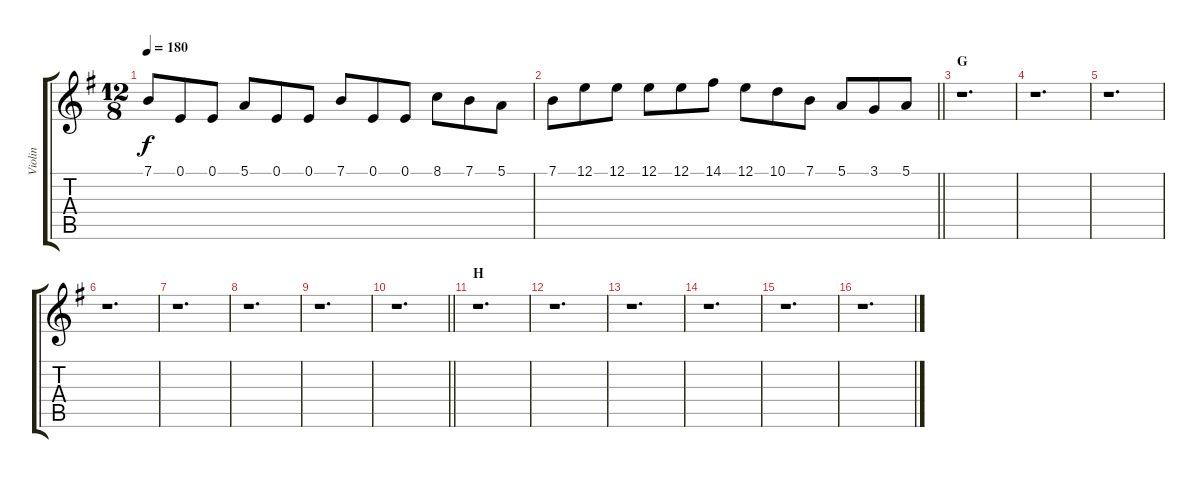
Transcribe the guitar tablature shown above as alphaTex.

\track ("Violin" "Violin") {instrument violin}
\staff {score tabs}
\tuning (E4 B3 G3 D3 A2 E2) {hide}
\ts (12 8)
\tempo 180
\clef g2
\ks g
7.1.8{dy f} 0.1.8 0.1.8 5.1.8 0.1.8 0.1.8 7.1.8 0.1.8 0.1.8 8.1.8 7.1.8 5.1.8 |
\barLineRight lightlight
7.1.8 12.1.8 12.1.8 12.1.8 12.1.8 14.1.8 12.1.8 10.1.8 7.1.8 5.1.8 3.1.8 5.1.8 |
\section ("" "G")
r.1{d} |
r.1{d} |
r.1{d} |
r.1{d} |
r.1{d} |
r.1{d} |
r.1{d} |
\barLineRight lightlight
r.1{d} |
\section ("" "H")
r.1{d} |
r.1{d} |
r.1{d} |
r.1{d} |
r.1{d} |
r.1{d}
